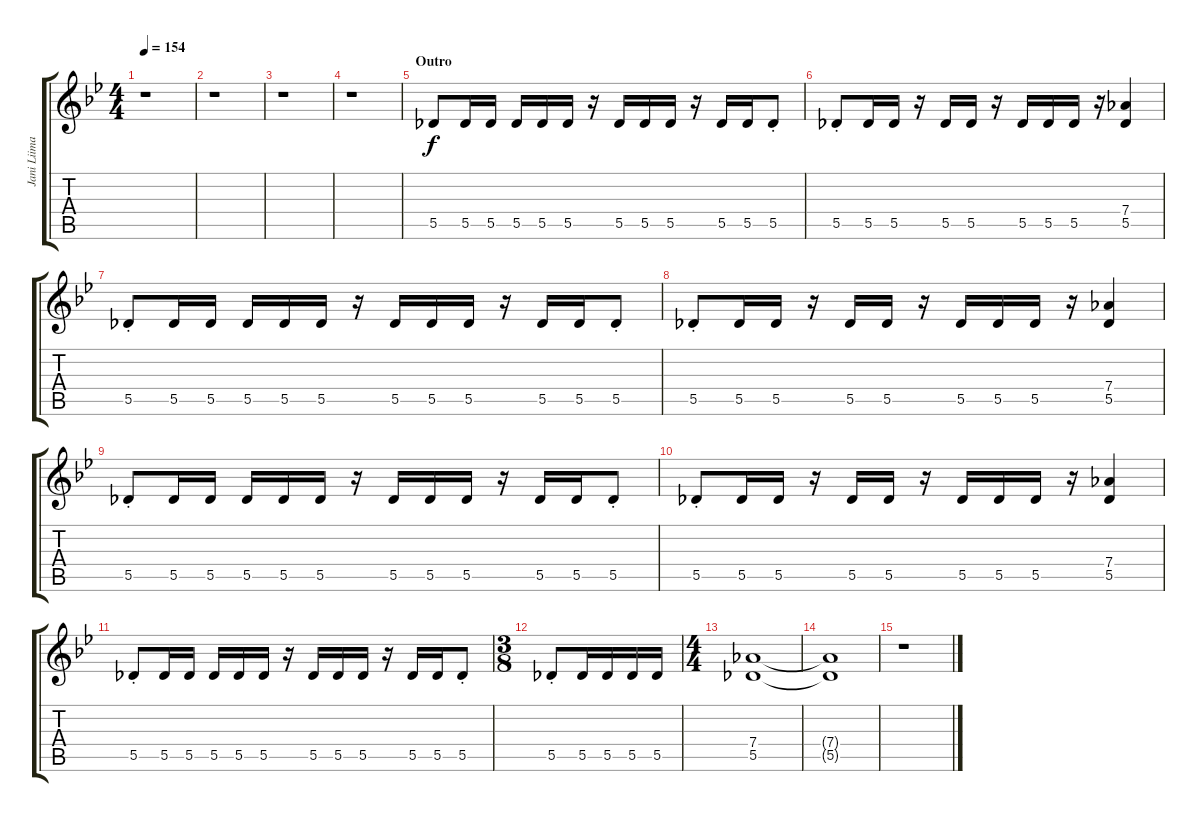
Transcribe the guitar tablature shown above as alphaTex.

\track ("Jani Liimatainen" "Jani Liima") {instrument distortionguitar}
\staff {score tabs}
\tuning (Eb4 Bb3 Gb3 Db3 Ab2 Eb2) {hide}
\ts (4 4)
\tempo 154
\clef g2
\ks gminor
r.1{dy f} |
r.1 |
r.1 |
r.1 |
\section ("" "Outro")
5.5.8 5.5.16 5.5.16 5.5.16 5.5.16 5.5.16 r.16 5.5.16 5.5.16 5.5.16 r.16 5.5.16 5.5.16 5.5{st}.8 |
5.5{st}.8 5.5.16 5.5.16 r.16 5.5.16 5.5.16 r.16 5.5.16 5.5.16 5.5.16 r.16 (7.4 5.5).4 |
5.5{st}.8 5.5.16 5.5.16 5.5.16 5.5.16 5.5.16 r.16 5.5.16 5.5.16 5.5.16 r.16 5.5.16 5.5.16 5.5{st}.8 |
5.5{st}.8 5.5.16 5.5.16 r.16 5.5.16 5.5.16 r.16 5.5.16 5.5.16 5.5.16 r.16 (7.4 5.5).4 |
5.5{st}.8 5.5.16 5.5.16 5.5.16 5.5.16 5.5.16 r.16 5.5.16 5.5.16 5.5.16 r.16 5.5.16 5.5.16 5.5{st}.8 |
5.5{st}.8 5.5.16 5.5.16 r.16 5.5.16 5.5.16 r.16 5.5.16 5.5.16 5.5.16 r.16 (7.4 5.5).4 |
5.5{st}.8 5.5.16 5.5.16 5.5.16 5.5.16 5.5.16 r.16 5.5.16 5.5.16 5.5.16 r.16 5.5.16 5.5.16 5.5{st}.8 |
\ts (3 8)
5.5{st}.8 5.5.16 5.5.16 5.5.16 5.5.16 |
\ts (4 4)
(7.4 5.5).1{volume 0} |
(7.4{t} 5.5{t}).1 |
r.1
